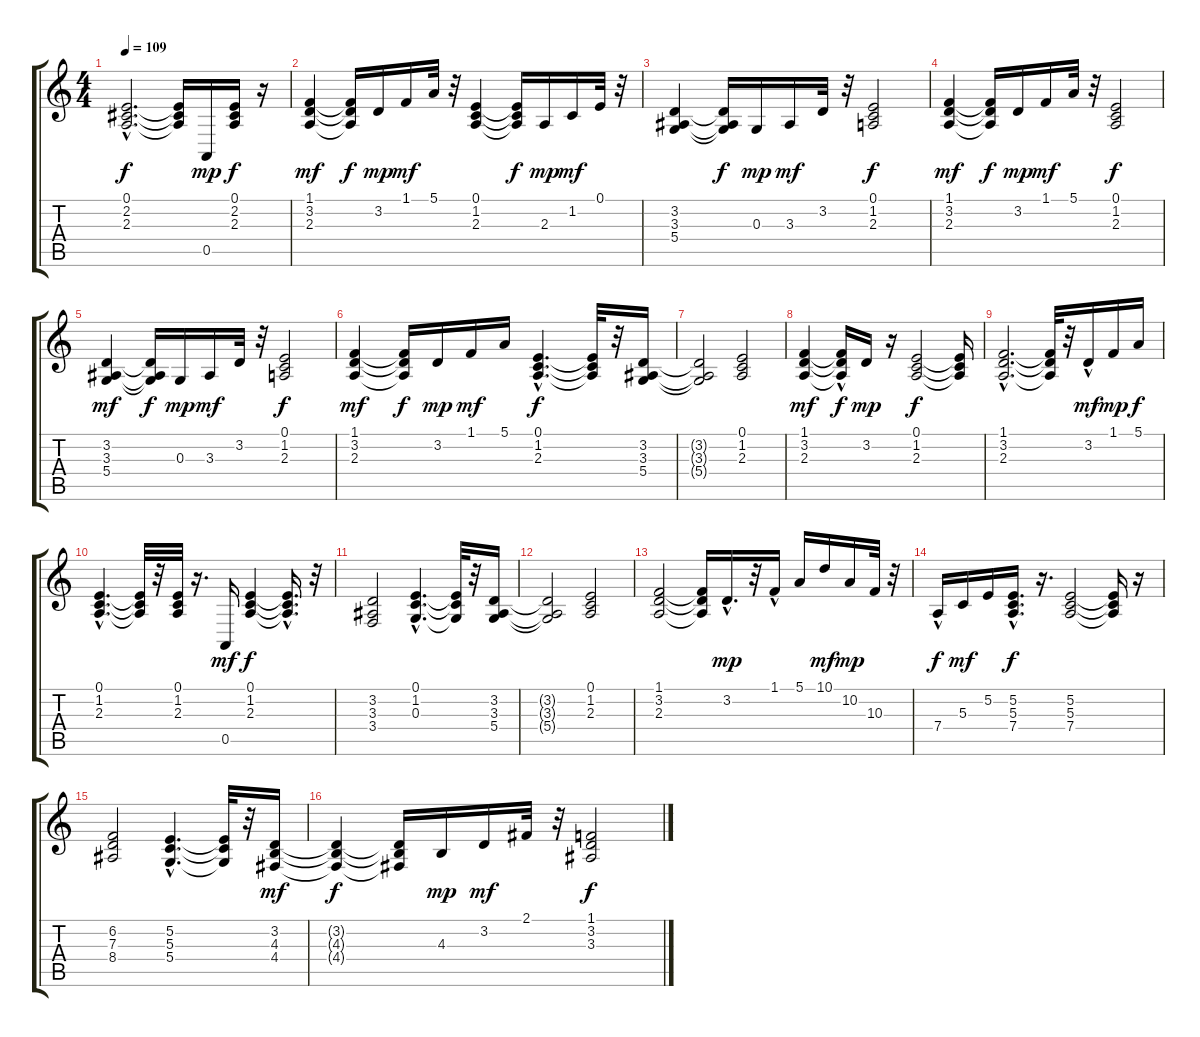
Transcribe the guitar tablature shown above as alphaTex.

\track "" {instrument electricpiano1}
\staff {score tabs}
\tuning (E4 B3 G3 D3 A2 E2) {hide}
\ts (4 4)
\tempo 109
\clef g2
\ks c
(0.1{hac} 2.2{hac} 2.3{hac}).2{d dy f} (0.1{t} 2.2{t} 2.3{t}).16 0.5.16{dy mp} (0.1 2.2 2.3).16{dy f} r.16 |
(1.1 3.2 2.3).4{dy mf} (1.1{t} 3.2{t} 2.3{t}).16{dy f} 3.2.16{dy mp} 1.1.16{dy mf} 5.1.32 r.32 (0.1 1.2 2.3).4 (0.1{t} 1.2{t} 2.3{t}).16{dy f} 2.3.16{dy mp} 1.2.16{dy mf} 0.1.32 r.32 |
(3.2 3.3 5.4).4 (3.2{t} 3.3{t} 5.4{t}).16{dy f} 0.3.16{dy mp} 3.3.16{dy mf} 3.2.32 r.32 (0.1 1.2 2.3).2{dy f} |
(1.1 3.2 2.3).4{dy mf} (1.1{t} 3.2{t} 2.3{t}).16{dy f} 3.2.16{dy mp} 1.1.16{dy mf} 5.1.32 r.32 (0.1 1.2 2.3).2{dy f} |
(3.2 3.3 5.4).4{dy mf} (3.2{t} 3.3{t} 5.4{t}).16{dy f} 0.3.16{dy mp} 3.3.16{dy mf} 3.2.32 r.32 (0.1 1.2 2.3).2{dy f} |
(1.1 3.2 2.3).4{dy mf} (1.1{t} 3.2{t} 2.3{t}).16{dy f} 3.2.16{dy mp} 1.1.16{dy mf} 5.1.16 (0.1{hac} 1.2{hac} 2.3{hac}).4{d dy f} (0.1{t} 1.2{t} 2.3{t}).32 r.32 (3.2 3.3 5.4).16 |
(3.2{t} 3.3{t} 5.4{t}).2 (0.1 1.2 2.3).2 |
(1.1 3.2 2.3).4{dy mf} (1.1{hac t} 3.2{t} 2.3{t}).16{dy f} 3.2.16{dy mp} r.16 (0.1 1.2 2.3).2{dy f} (0.1{t} 1.2{t} 2.3{t}).16 |
(1.1{hac} 3.2{hac} 2.3{hac}).2{d} (1.1{t} 3.2{t} 2.3{t}).32 r.32 3.2{hac}.16{dy mf} 1.1.16{dy mp} 5.1.16{dy f} |
(0.1{hac} 1.2{hac} 2.3{hac}).4{d} (0.1{t} 1.2{t} 2.3{t}).32 r.32 (0.1 1.2 2.3).32 r.16{d} 0.5.16{dy mf} (0.1 1.2 2.3).4{dy f} (0.1{hac t} 1.2{hac t} 2.3{hac t}).16{d} r.32 |
(3.2 3.3 3.4).2 (0.1{hac} 1.2{hac} 0.3{hac}).4{d} (0.1{t} 1.2{t} 0.3{t}).32 r.32 (3.2 3.3 5.4).16 |
(3.2{t} 3.3{t} 5.4{t}).2 (0.1 1.2 2.3).2 |
(1.1 3.2 2.3).2 (1.1{t} 3.2{t} 2.3{t}).16 3.2{hac}.16{d dy mp} r.32 1.1{hac}.16 5.1.16 10.1.16{dy mf} 10.2.16{dy mp} 10.3.32 r.32 |
7.4{hac}.16{dy f} 5.3.16{dy mf} 5.2.16 (5.2{hac} 5.3{hac} 7.4{hac}).16{d dy f} r.16{d} (5.2 5.3 7.4).2 (5.2{t} 5.3{t} 7.4{t}).16 r.16 |
(6.2 7.3 8.4).2 (5.2{hac} 5.3{hac} 5.4{hac}).4{d} (5.2{t} 5.3{t} 5.4{t}).32 r.32 (3.2 4.3 4.4).16{dy mf} |
(3.2{t} 4.3{t} 4.4{t}).4{dy f} (3.2{t} 4.3{t} 4.4{t}).16 4.3.16{dy mp} 3.2.16{dy mf} 2.1.32 r.32 (1.1 3.2 3.3).2{dy f}
